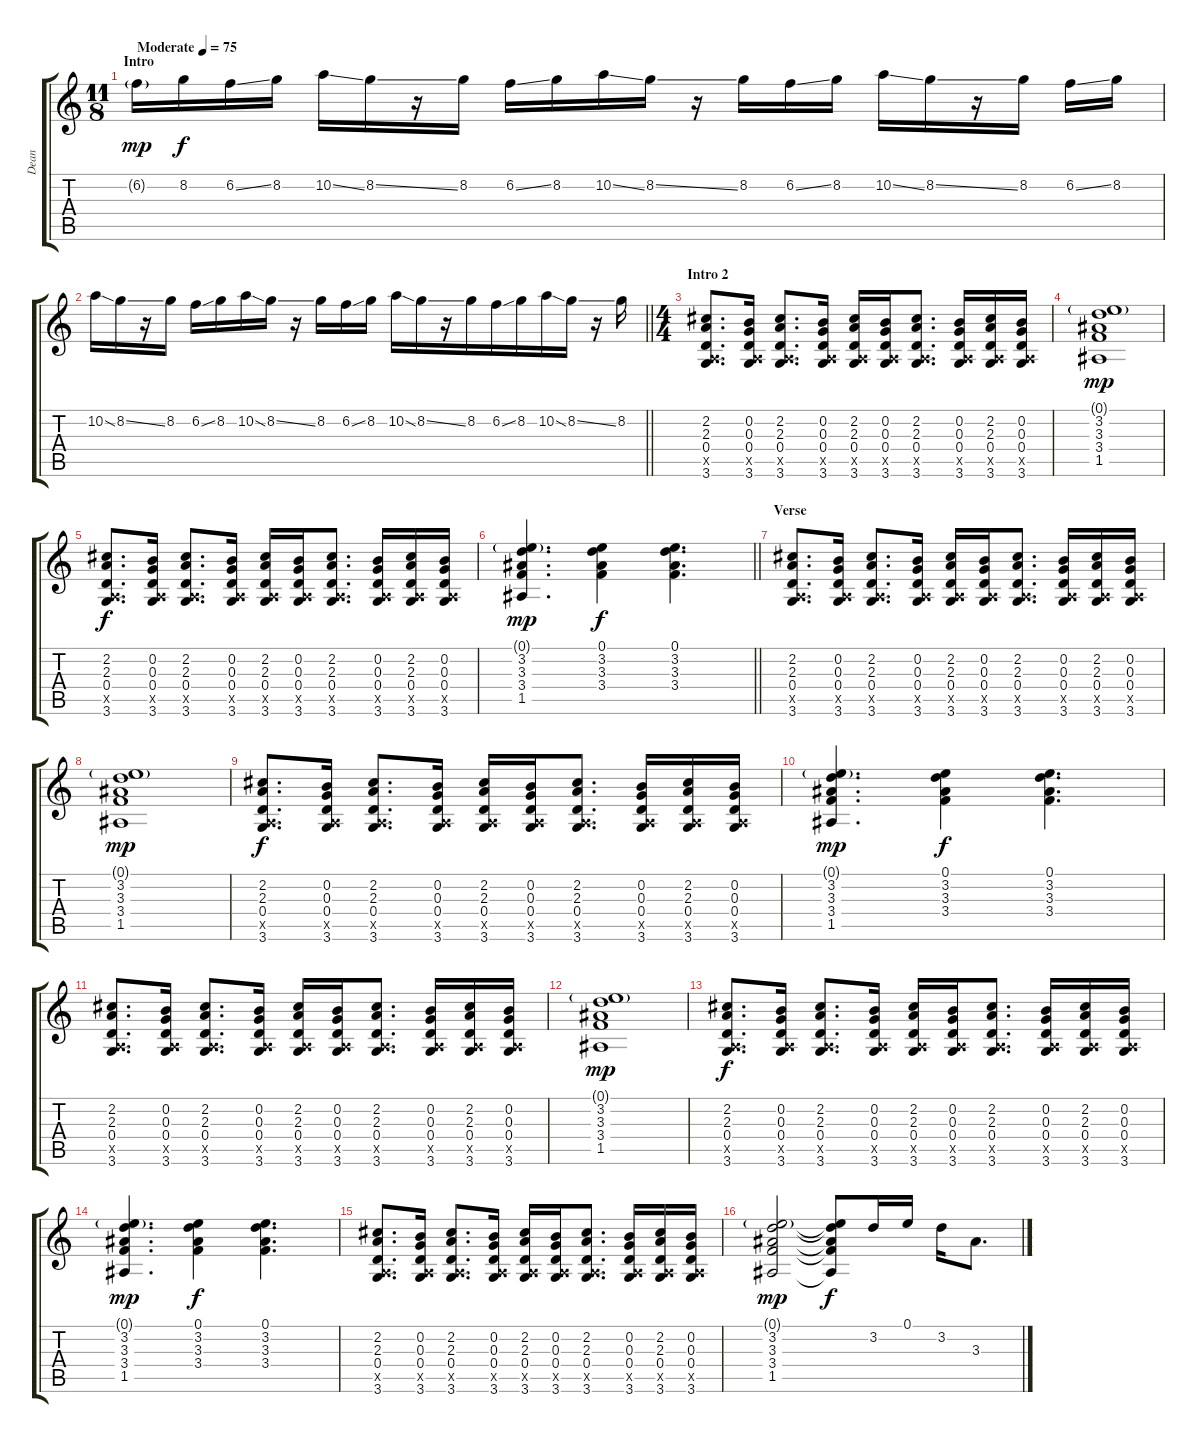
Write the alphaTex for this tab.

\track ("Dean" "Dean") {instrument distortionguitar}
\staff {score tabs}
\tuning (E4 B3 G3 D3 A2 E2) {hide}
\ts (11 8)
\section ("" "Intro")
\tempo (75 "Moderate")
\clef g2
\ks c
6.2{g}.16{dy mp instrument distortionguitar} 8.2.16{dy f} 6.2{ss}.16 8.2.16 10.2{ss}.16 8.2{ss}.16 r.16 8.2.16 6.2{ss}.16 8.2.16 10.2{ss}.16 8.2{ss}.16 r.16 8.2.16 6.2{ss}.16 8.2.16 10.2{ss}.16 8.2{ss}.16 r.16 8.2.16 6.2{ss}.16 8.2.16 |
\barLineRight lightlight
10.2{ss}.16 8.2{ss}.16 r.16 8.2.16 6.2{ss}.16 8.2.16 10.2{ss}.16 8.2{ss}.16 r.16 8.2.16 6.2{ss}.16 8.2.16 10.2{ss}.16 8.2{ss}.16 r.16 8.2.16{beam merge} 6.2{ss}.16{beam merge} 8.2.16{beam merge} 10.2{ss}.16{beam merge} 8.2{ss}.16 r.16 8.2.16 |
\ts (4 4)
\section ("" "Intro 2")
(2.2 2.3 0.4 0.5{x} 3.6).8{d instrument distortionguitar} (0.2 0.3 0.4 0.5{x} 3.6).16 (2.2 2.3 0.4 0.5{x} 3.6).8{d} (0.2 0.3 0.4 0.5{x} 3.6).16 (2.2 2.3 0.4 0.5{x} 3.6).16 (0.2 0.3 0.4 0.5{x} 3.6).16 (2.2 2.3 0.4 0.5{x} 3.6).8{d} (0.2 0.3 0.4 0.5{x} 3.6).16 (2.2 2.3 0.4 0.5{x} 3.6).16 (0.2 0.3 0.4 0.5{x} 3.6).16 |
(0.1{g} 3.2 3.3 3.4 1.5).1{dy mp} |
(2.2 2.3 0.4 0.5{x} 3.6).8{d dy f} (0.2 0.3 0.4 0.5{x} 3.6).16 (2.2 2.3 0.4 0.5{x} 3.6).8{d} (0.2 0.3 0.4 0.5{x} 3.6).16 (2.2 2.3 0.4 0.5{x} 3.6).16 (0.2 0.3 0.4 0.5{x} 3.6).16 (2.2 2.3 0.4 0.5{x} 3.6).8{d} (0.2 0.3 0.4 0.5{x} 3.6).16 (2.2 2.3 0.4 0.5{x} 3.6).16 (0.2 0.3 0.4 0.5{x} 3.6).16 |
\barLineRight lightlight
(0.1{g} 3.2 3.3 3.4 1.5).4{d dy mp} (0.1 3.2 3.3 3.4).4{dy f} (0.1 3.2 3.3 3.4).4{d} |
\section ("" "Verse")
(2.2 2.3 0.4 0.5{x} 3.6).8{d} (0.2 0.3 0.4 0.5{x} 3.6).16 (2.2 2.3 0.4 0.5{x} 3.6).8{d} (0.2 0.3 0.4 0.5{x} 3.6).16 (2.2 2.3 0.4 0.5{x} 3.6).16 (0.2 0.3 0.4 0.5{x} 3.6).16 (2.2 2.3 0.4 0.5{x} 3.6).8{d} (0.2 0.3 0.4 0.5{x} 3.6).16 (2.2 2.3 0.4 0.5{x} 3.6).16 (0.2 0.3 0.4 0.5{x} 3.6).16 |
(0.1{g} 3.2 3.3 3.4 1.5).1{dy mp} |
(2.2 2.3 0.4 0.5{x} 3.6).8{d dy f} (0.2 0.3 0.4 0.5{x} 3.6).16 (2.2 2.3 0.4 0.5{x} 3.6).8{d} (0.2 0.3 0.4 0.5{x} 3.6).16 (2.2 2.3 0.4 0.5{x} 3.6).16 (0.2 0.3 0.4 0.5{x} 3.6).16 (2.2 2.3 0.4 0.5{x} 3.6).8{d} (0.2 0.3 0.4 0.5{x} 3.6).16 (2.2 2.3 0.4 0.5{x} 3.6).16 (0.2 0.3 0.4 0.5{x} 3.6).16 |
(0.1{g} 3.2 3.3 3.4 1.5).4{d dy mp} (0.1 3.2 3.3 3.4).4{dy f} (0.1 3.2 3.3 3.4).4{d} |
(2.2 2.3 0.4 0.5{x} 3.6).8{d} (0.2 0.3 0.4 0.5{x} 3.6).16 (2.2 2.3 0.4 0.5{x} 3.6).8{d} (0.2 0.3 0.4 0.5{x} 3.6).16 (2.2 2.3 0.4 0.5{x} 3.6).16 (0.2 0.3 0.4 0.5{x} 3.6).16 (2.2 2.3 0.4 0.5{x} 3.6).8{d} (0.2 0.3 0.4 0.5{x} 3.6).16 (2.2 2.3 0.4 0.5{x} 3.6).16 (0.2 0.3 0.4 0.5{x} 3.6).16 |
(0.1{g} 3.2 3.3 3.4 1.5).1{dy mp} |
(2.2 2.3 0.4 0.5{x} 3.6).8{d dy f} (0.2 0.3 0.4 0.5{x} 3.6).16 (2.2 2.3 0.4 0.5{x} 3.6).8{d} (0.2 0.3 0.4 0.5{x} 3.6).16 (2.2 2.3 0.4 0.5{x} 3.6).16 (0.2 0.3 0.4 0.5{x} 3.6).16 (2.2 2.3 0.4 0.5{x} 3.6).8{d} (0.2 0.3 0.4 0.5{x} 3.6).16 (2.2 2.3 0.4 0.5{x} 3.6).16 (0.2 0.3 0.4 0.5{x} 3.6).16 |
(0.1{g} 3.2 3.3 3.4 1.5).4{d dy mp} (0.1 3.2 3.3 3.4).4{dy f} (0.1 3.2 3.3 3.4).4{d} |
(2.2 2.3 0.4 0.5{x} 3.6).8{d} (0.2 0.3 0.4 0.5{x} 3.6).16 (2.2 2.3 0.4 0.5{x} 3.6).8{d} (0.2 0.3 0.4 0.5{x} 3.6).16 (2.2 2.3 0.4 0.5{x} 3.6).16 (0.2 0.3 0.4 0.5{x} 3.6).16 (2.2 2.3 0.4 0.5{x} 3.6).8{d} (0.2 0.3 0.4 0.5{x} 3.6).16 (2.2 2.3 0.4 0.5{x} 3.6).16 (0.2 0.3 0.4 0.5{x} 3.6).16 |
(0.1{g} 3.2 3.3 3.4 1.5).2{dy mp} (0.1{t} 3.2{t} 3.3{t} 3.4{t} 1.5{t}).8{dy f} 3.2.16 0.1.16 3.2.16 3.3.8{d}
